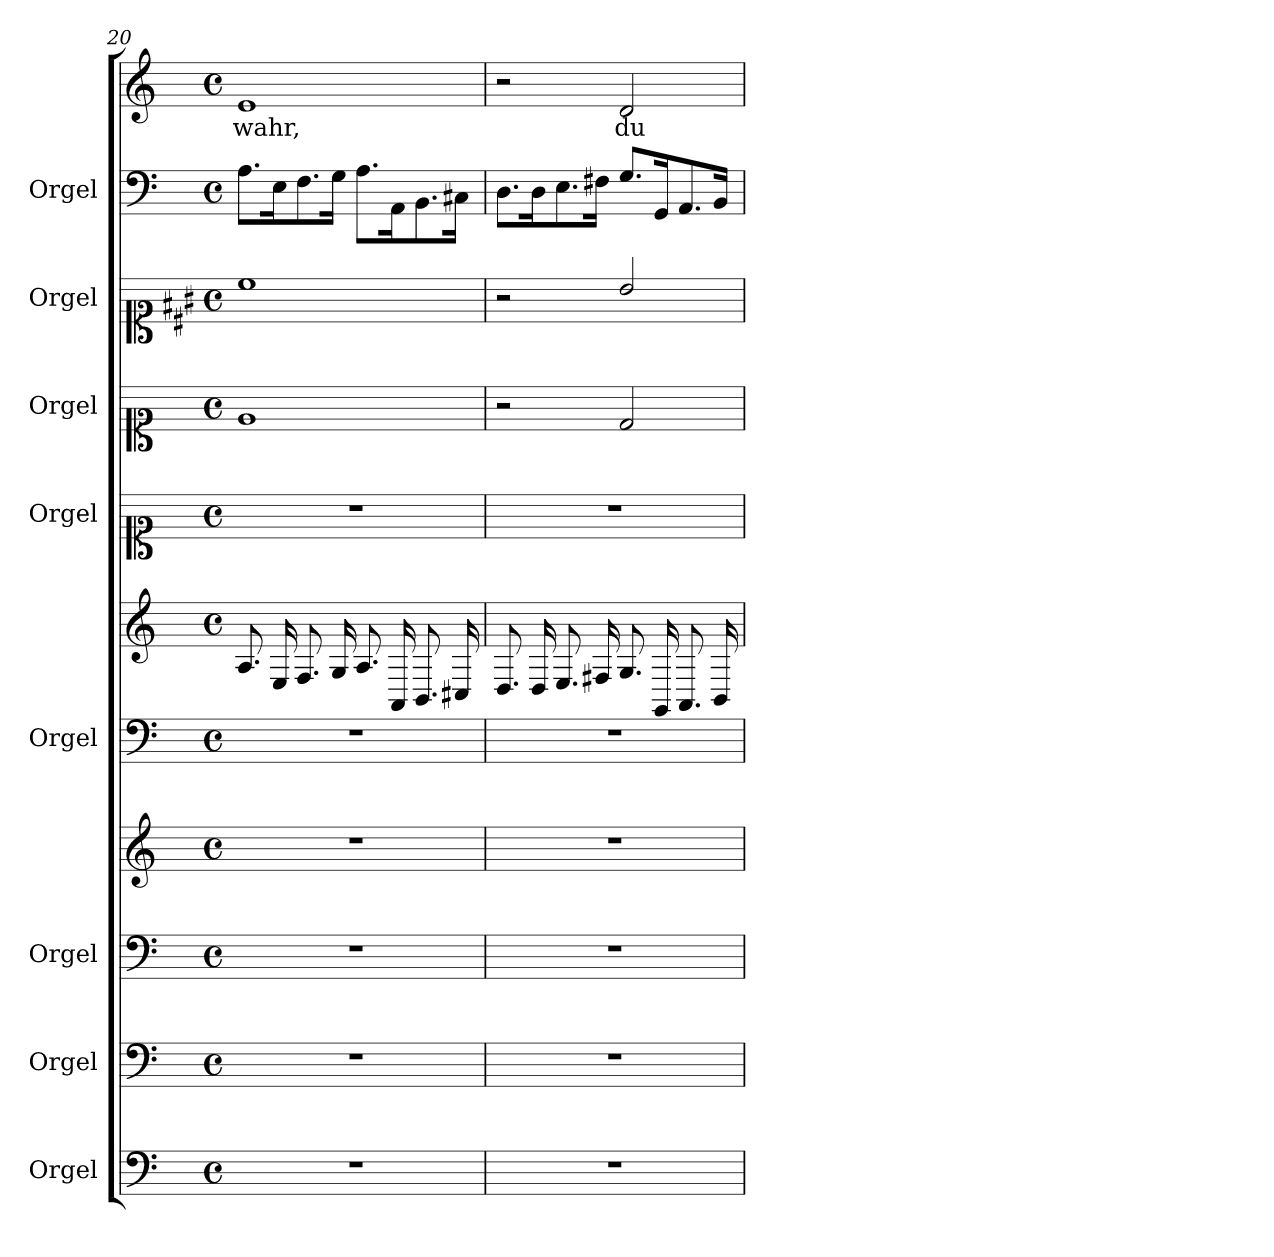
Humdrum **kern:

**kern	**kern	**kern	**kern	**kern	**kern	**kern	**kern	**kern	**kern	**kern	**text
*part8	*part7	*part6	*part6	*part5	*part5	*part4	*part3	*part2	*part1	*part1	*part1
*staff11	*staff10	*staff9	*staff8	*staff7	*staff6	*staff5	*staff4	*staff3	*staff2	*staff1	*staff1
*I"Orgel	*I"Orgel	*I"Orgel	*	*I"Orgel	*	*I"Orgel	*I"Orgel	*I"Orgel	*I"Orgel	*	*
*clefF4	*clefF4	*clefF4	*clefG2	*clefF4	*clefG2	*clefC1	*clefC1	*clefC1	*clefF4	*clefG2	*
*	*	*	*	*	*	*	*	*ITrd5c9	*	*	*
*k[]	*k[]	*k[]	*k[]	*k[]	*k[]	*k[]	*k[]	*k[]	*k[]	*k[]	*
*M4/4	*M4/4	*M4/4	*M4/4	*M4/4	*M4/4	*M4/4	*M4/4	*M4/4	*M4/4	*M4/4	*
*met(c)	*met(c)	*met(c)	*met(c)	*met(c)	*met(c)	*met(c)	*met(c)	*met(c)	*met(c)	*met(c)	*
=20	=20	=20	=20	=20	=20	=20	=20	=20	=20	=20	=20
!	!	!	!	!	!	!	!	!	!	!	!LO:LY:b
1r	1r	1r	1r	1r	8.A/	1r	1e	1e	8.A\L	1e	wahr,
.	.	.	.	.	16E/	.	.	.	16E\K	.	.
.	.	.	.	.	8.F/	.	.	.	8.F\	.	.
.	.	.	.	.	16G/	.	.	.	16G\Jk	.	.
.	.	.	.	.	8.A/	.	.	.	8.A\L	.	.
.	.	.	.	.	16AA/	.	.	.	16AA\K	.	.
.	.	.	.	.	8.BB/	.	.	.	8.BB\	.	.
.	.	.	.	.	16C#X/	.	.	.	16C#X\Jk	.	.
!!LO:LB:g=z
=21	=21	=21	=21	=21	=21	=21	=21	=21	=21	=21	=21
1r	1r	1r	1r	1r	8.D/	1r	2r	2r	8.D\L	2r	.
.	.	.	.	.	16D/	.	.	.	16D\K	.	.
.	.	.	.	.	8.E/	.	.	.	8.E\	.	.
.	.	.	.	.	16F#X/	.	.	.	16F#X\Jk	.	.
!	!	!	!	!	!	!	!	!	!	!	!LO:LY:b
.	.	.	.	.	8.G/	.	2d/	2d/	8.G/L	2d/	du
.	.	.	.	.	16GG/	.	.	.	16GG/K	.	.
.	.	.	.	.	8.AA/	.	.	.	8.AA/	.	.
.	.	.	.	.	16BB/	.	.	.	16BB/Jk	.	.
=	=	=	=	=	=	=	=	=	=	=	=
*-	*-	*-	*-	*-	*-	*-	*-	*-	*-	*-	*-
